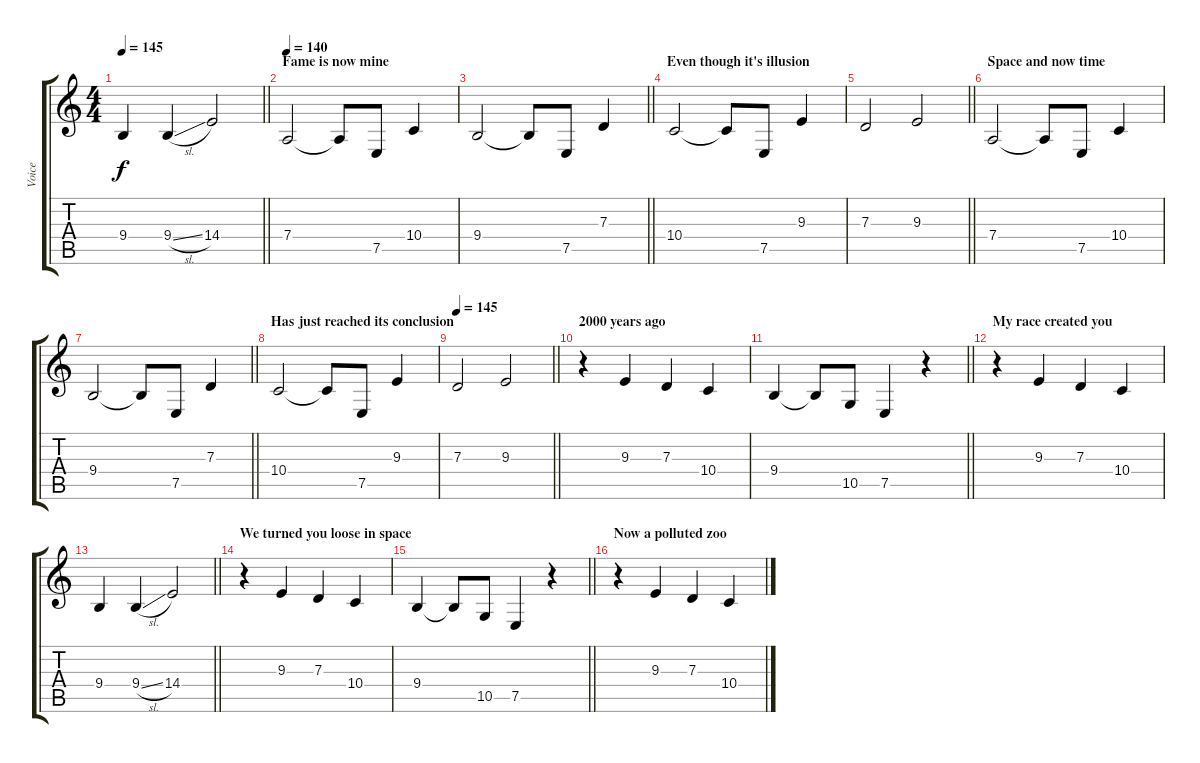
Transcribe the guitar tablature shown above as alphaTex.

\track ("Voice" "Voice") {instrument synthvoice}
\staff {score tabs}
\tuning (E4 B3 G3 D3 A2 E2) {hide}
\ts (4 4)
\tempo 145
\clef g2
\barLineRight lightlight
\ks c
9.4.4{dy f} 9.4{sl}.4 14.4.2 |
\section ("" "Fame is now mine")
\tempo 140
7.4.2 7.4{t}.8 7.5.8 10.4.4 |
\barLineRight lightlight
9.4.2 9.4{t}.8 7.5.8 7.3.4 |
\section ("" "Even though it's illusion")
10.4.2 10.4{t}.8 7.5.8 9.3.4 |
\barLineRight lightlight
7.3.2 9.3.2 |
\section ("" "Space and now time")
7.4.2 7.4{t}.8 7.5.8 10.4.4 |
\barLineRight lightlight
9.4.2 9.4{t}.8 7.5.8 7.3.4 |
\section ("" "Has just reached its conclusion")
10.4.2 10.4{t}.8 7.5.8 9.3.4 |
\tempo 145
\barLineRight lightlight
7.3.2 9.3.2 |
\section ("" "2000 years ago")
r.4 9.3.4 7.3.4 10.4.4 |
\barLineRight lightlight
9.4.4 9.4{t}.8 10.5.8 7.5.4 r.4 |
\section ("" "My race created you")
r.4 9.3.4 7.3.4 10.4.4 |
\barLineRight lightlight
9.4.4 9.4{sl}.4 14.4.2 |
\section ("" "We turned you loose in space")
r.4 9.3.4 7.3.4 10.4.4 |
\barLineRight lightlight
9.4.4 9.4{t}.8 10.5.8 7.5.4 r.4 |
\section ("" "Now a polluted zoo")
r.4 9.3.4 7.3.4 10.4.4
